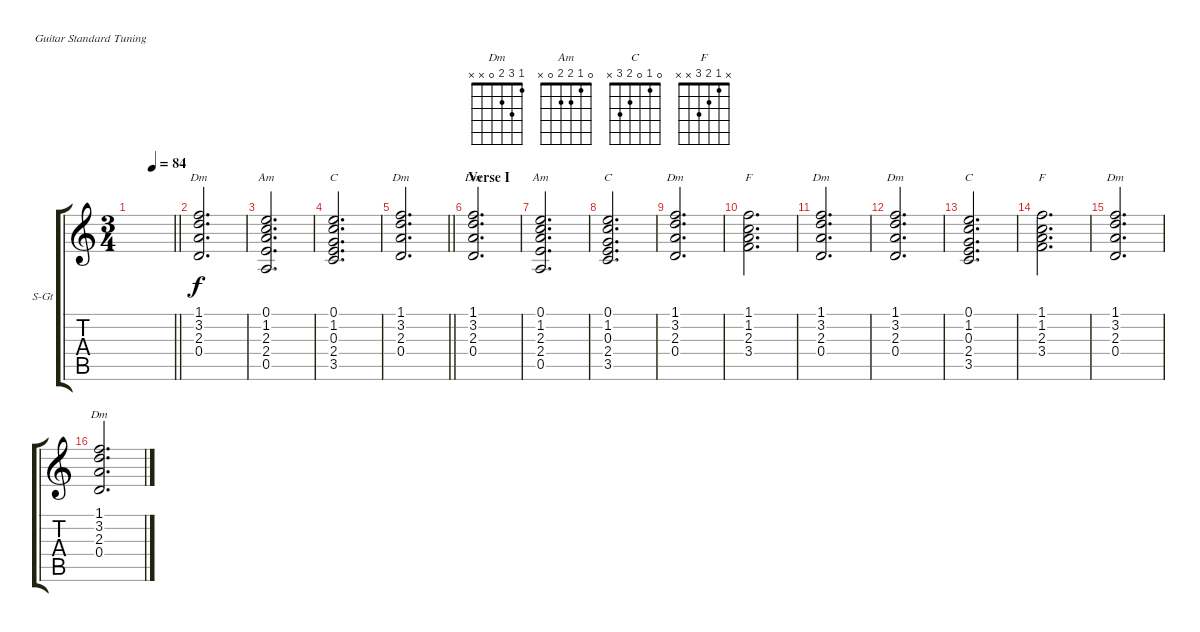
\defaultSystemsLayout 4
\bracketExtendMode groupsimilarinstruments
\firstSystemTrackNameOrientation horizontal
\otherSystemsTrackNameOrientation horizontal
\track ("Chords" "S-Gt") {instrument acousticguitarsteel}
\staff {score tabs}
\tuning (E4 B3 G3 D3 A2 E2)
\chord ("Dm" 1 3 2 0 x x)
\chord ("Am" 0 1 2 2 0 x)
\chord ("C" 0 1 0 2 3 x)
\chord ("F" x 1 2 3 x x)
\ts (3 4)
\tempo (123 hide)
\tempo (84 0.50625)
\clef g2
\scale
0.257261
\barLineRight lightlight
\ks c
|
\scale
0.257261 (0.4 2.3 3.2 1.1).2{d ch "Dm"} |
\scale
0.333333 (0.5 2.4 2.3 1.2 0.1).2{d ch "Am"} |
\scale
0.333333 (3.5 2.4 0.3 1.2 0.1).2{d ch "C"} |
\scale
0.333333
\barLineRight lightlight
(0.4 2.3 3.2 1.1).2{d ch "Dm"} |
\section ("" "Verse I")
\scale
0.333333 (0.4 2.3 3.2 1.1).2{d ch "Dm"} |
\scale
0.333333 (0.5 2.4 2.3 1.2 0.1).2{d ch "Am"} |
\scale
0.333333 (3.5 2.4 0.3 1.2 0.1).2{d ch "C"} |
\scale
0.333333 (0.4 2.3 3.2 1.1).2{d ch "Dm"} |
\scale
0.333333 (3.4 2.3 1.2 1.1).2{d ch "F"} |
\scale
0.333333 (0.4 2.3 3.2 1.1).2{d ch "Dm"} |
\scale
0.333333 (0.4 2.3 3.2 1.1).2{d ch "Dm"} |
\scale
0.333333 (3.5 2.4 0.3 1.2 0.1).2{d ch "C"} |
\scale
0.333333 (3.4 2.3 1.2 1.1).2{d ch "F"} |
\scale
0.333333 (0.4 2.3 3.2 1.1).2{d ch "Dm"} |
\scale
0.333333 (0.4 2.3 3.2 1.1).2{d ch "Dm"}
